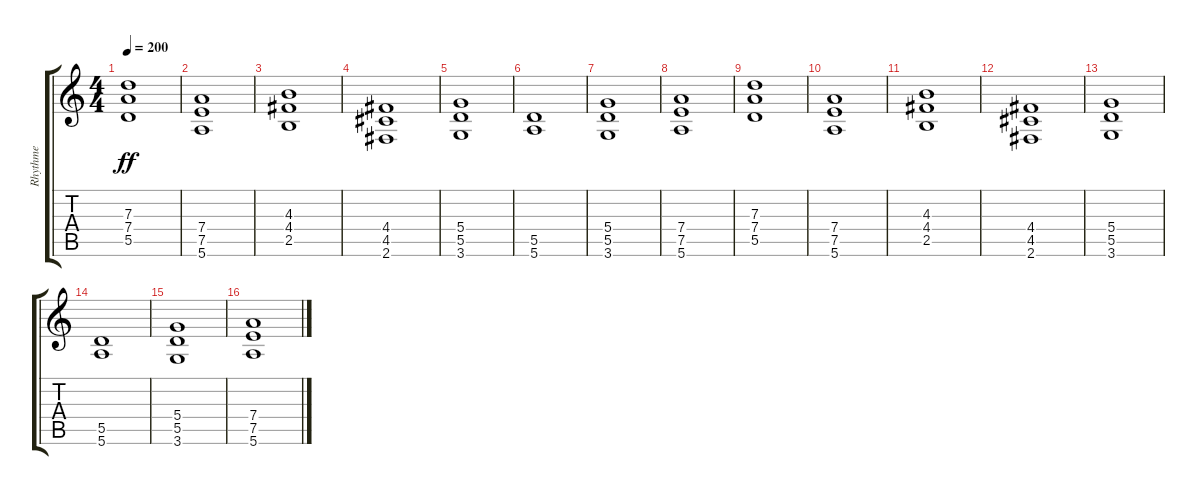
\track ("Rhythme" "Rhythme") {instrument distortionguitar}
\staff {score tabs}
\tuning (E4 B3 G3 D3 A2 E2) {hide}
\ts (4 4)
\tempo 200
\clef g2
\ks c
(7.3 7.4 5.5).1{dy ff} |
(7.4 7.5 5.6).1 |
(4.3 4.4 2.5).1 |
(4.4 4.5 2.6).1 |
(5.4 5.5 3.6).1 |
(5.5 5.6).1 |
(5.4 5.5 3.6).1 |
(7.4 7.5 5.6).1 |
(7.3 7.4 5.5).1 |
(7.4 7.5 5.6).1 |
(4.3 4.4 2.5).1 |
(4.4 4.5 2.6).1 |
(5.4 5.5 3.6).1 |
(5.5 5.6).1 |
(5.4 5.5 3.6).1 |
(7.4 7.5 5.6).1
